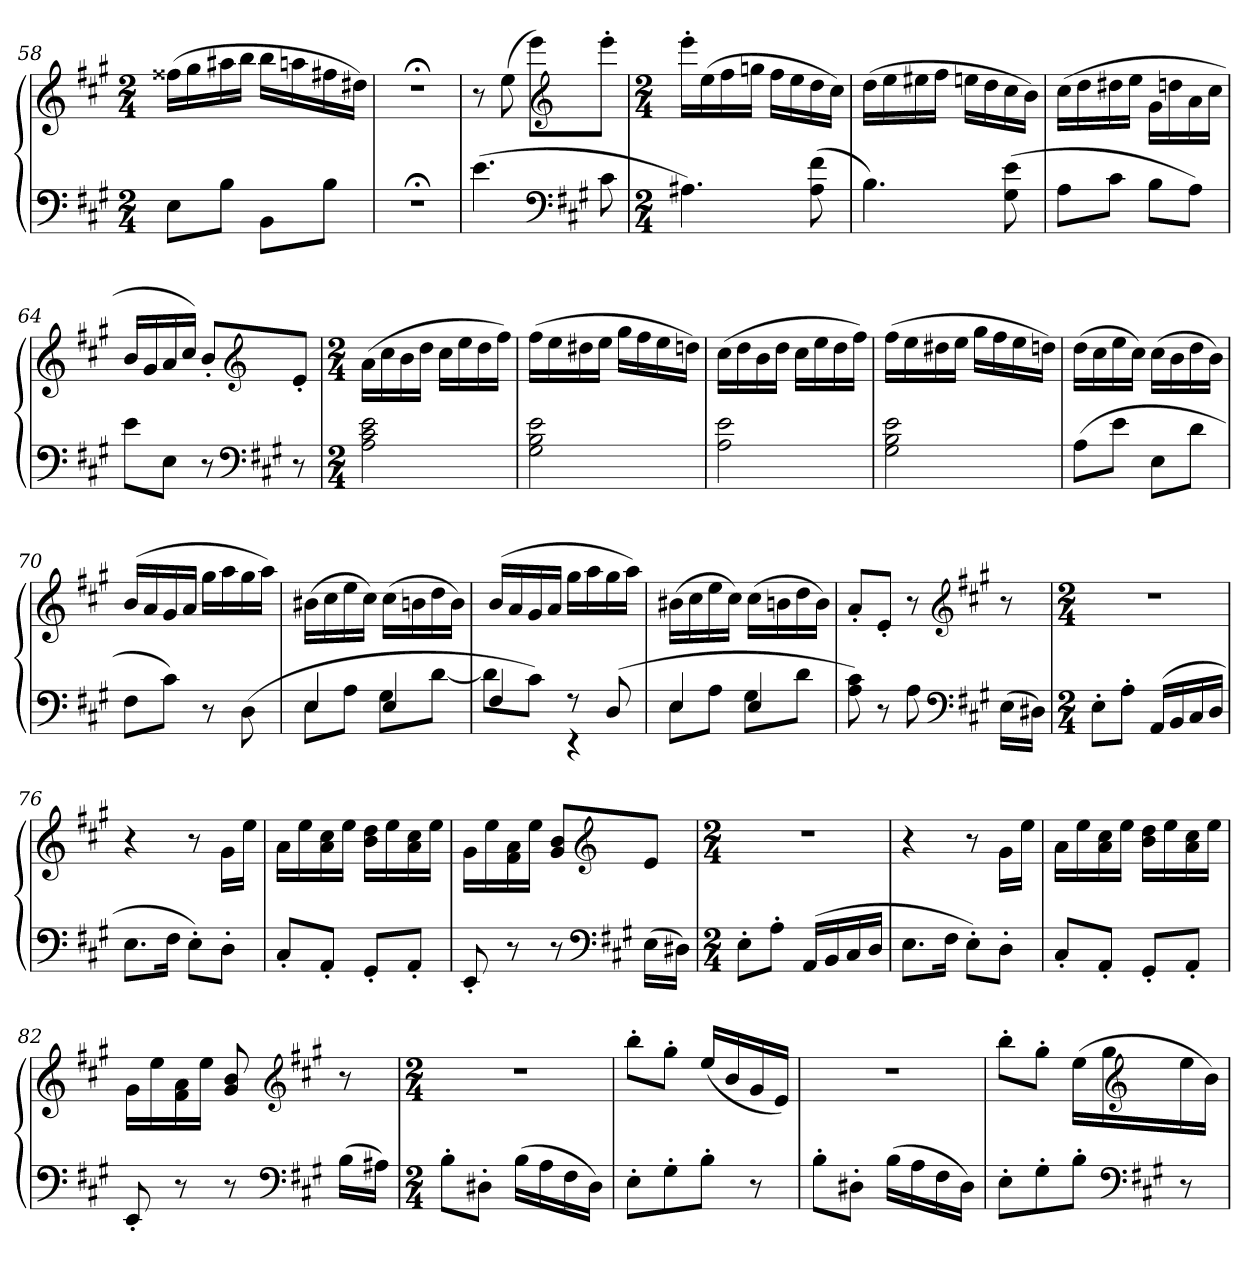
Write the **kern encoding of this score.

**kern	**kern
*part1	*part1
*staff2	*staff1
*clefF4	*clefG2
*k[f#c#g#]	*k[f#c#g#]
*A:	*A:
*M2/4	*M2/4
=58	=58
8EL	(16ff##XLL
.	16gg#
8BJ	16aa#X
.	16bbJJ
8BBL	16bbLL
.	16aan
8BJ	16ff#X
.	16dd#XJJ)
=59	=59
2r;<	2r;<
=60	=60
(4.e	8r
.	(8ee
.	8eeeL)
*clefF4	*clefG2
*k[f#c#g#]	*k[f#c#g#]
*A:	*A:
8c#	8eee'J
=61	=61
*M2/4	*M2/4
4.A#X)	16eee'LL
.	(16ee
.	16ff#
.	16ggnJJ
.	16ff#LL
.	16ee
(8A# 8f#	16dd
.	16cc#JJ)
=62	=62
4.B)	(16ddLL
.	16ee
.	16ee#X
.	16ff#JJ
.	16eenLL
.	16dd
(8G# 8e	16cc#
.	16bJJ)
=63	=63
8AL	(16cc#LL
.	16dd
8c#J	16dd#X
.	16eeJJ
8BL	16g#LL
.	16ddn
8AJ)	16a
.	16cc#JJ
=64	=64
8eL	16bLL
.	16g#
8EJ	16a
.	16cc#JJ)
8r	8b'L
*clefF4	*clefG2
*k[f#c#g#]	*k[f#c#g#]
*A:	*A:
8r	8e'J
=65	=65
*M2/4	*M2/4
2A 2c# 2e	(16aLL
.	16cc#
.	16b
.	16ddJJ
.	16cc#LL
.	16ee
.	16dd
.	16ff#JJ)
=66	=66
2G# 2B 2e	(16ff#LL
.	16ee
.	16dd#X
.	16eeJJ
.	16gg#LL
.	16ff#
.	16ee
.	16ddnJJ)
=67	=67
2A 2e	(16cc#LL
.	16dd
.	16b
.	16ddJJ
.	16cc#LL
.	16ee
.	16dd
.	16ff#JJ)
=68	=68
2G# 2B 2e	(16ff#LL
.	16ee
.	16dd#X
.	16eeJJ
.	16gg#LL
.	16ff#
.	16ee
.	16ddnJJ)
=69	=69
(8AL	(16ddLL
.	16cc#
8eJ	16ee
.	16cc#JJ)
8EL	(16cc#LL
.	16b
8dJ	16dd
.	16bJJ)
=70	=70
8F#L	(16bLL
.	16a
8c#J)	16g#
.	16aJJ
8r	16gg#LL
.	16aa
(8D	16gg#
.	16aaJJ)
=71	=71
*^	*
4E	8EL	(16b#XLL
.	.	16cc#
.	8AJ	16ee
.	.	16cc#JJ)
4E	8G#L	(16cc#LL
.	.	16bn
.	[8dJ	16dd
.	.	16bJJ)
=72	=72	=72
4F#	8dL]	(16bLL
.	.	16a
.	8c#J)	16g#
.	.	16aJJ
8r	4r	16gg#LL
.	.	16aa
(8D	.	16gg#
.	.	16aaJJ)
=73	=73	=73
4E	8EL	(16b#XLL
.	.	16cc#
.	8AJ	16ee
.	.	16cc#JJ)
4E	8G#L	(16cc#LL
.	.	16bn
.	8dJ	16dd
.	.	16bJJ)
*v	*v	*
=74	=74
8A 8c#)	8a'L
8r	8e'J
8A	8r
*clefF4	*clefG2
*k[f#c#g#]	*k[f#c#g#]
*A:	*A:
(16ELL	8r
16D#XJJ)	.
=75	=75
*M2/4	*M2/4
8E'L	2r
8A'J	.
(16AALL	.
16BB	.
16C#	.
16DJJ	.
=76	=76
8.EL	4r
16F#Jk	.
8E'L)	8r
8D'J	16g#LL
.	16eeJJ
=77	=77
8C#'L	16aLL
.	16ee
8AA'J	16a 16cc#
.	16eeJJ
8GG#'L	16b 16ddLL
.	16ee
8AA'J	16a 16cc#
.	16eeJJ
=78	=78
8EE'	16g#LL
.	16ee
8r	16f# 16a
.	16eeJJ
8r	8g# 8bL
*clefF4	*clefG2
*k[f#c#g#]	*k[f#c#g#]
*A:	*A:
(16ELL	8eJ
16D#XJJ)	.
=79	=79
*M2/4	*M2/4
8E'L	2r
8A'J	.
(16AALL	.
16BB	.
16C#	.
16DJJ	.
=80	=80
8.EL	4r
16F#Jk	.
8E'L)	8r
8D'J	16g#LL
.	16eeJJ
=81	=81
8C#'L	16aLL
.	16ee
8AA'J	16a 16cc#
.	16eeJJ
8GG#'L	16b 16ddLL
.	16ee
8AA'J	16a 16cc#
.	16eeJJ
=82	=82
8EE'	16g#LL
.	16ee
8r	16f# 16a
.	16eeJJ
8r	8g# 8b
*clefF4	*clefG2
*k[f#c#g#]	*k[f#c#g#]
*A:	*A:
(16BLL	8r
16A#XJJ)	.
=83	=83
*M2/4	*M2/4
8B'L	2r
8D#X'J	.
(16BLL	.
16A	.
16F#	.
16D#JJ)	.
=84	=84
8E'L	8bb'L
8G#'	8gg#'J
8B'J	(16eeLL
.	16b
8r	16g#
.	16eJJ)
=85	=85
8B'L	2r
8D#X'J	.
(16BLL	.
16A	.
16F#	.
16D#JJ)	.
=86	=86
8E'L	8bb'L
8G#'	8gg#'J
8B'J	(16eeLL
.	16gg#
*clefF4	*clefG2
*k[f#c#g#]	*k[f#c#g#]
*A:	*A:
8r	16ee
.	16bJJ)
=	=
*-	*-
